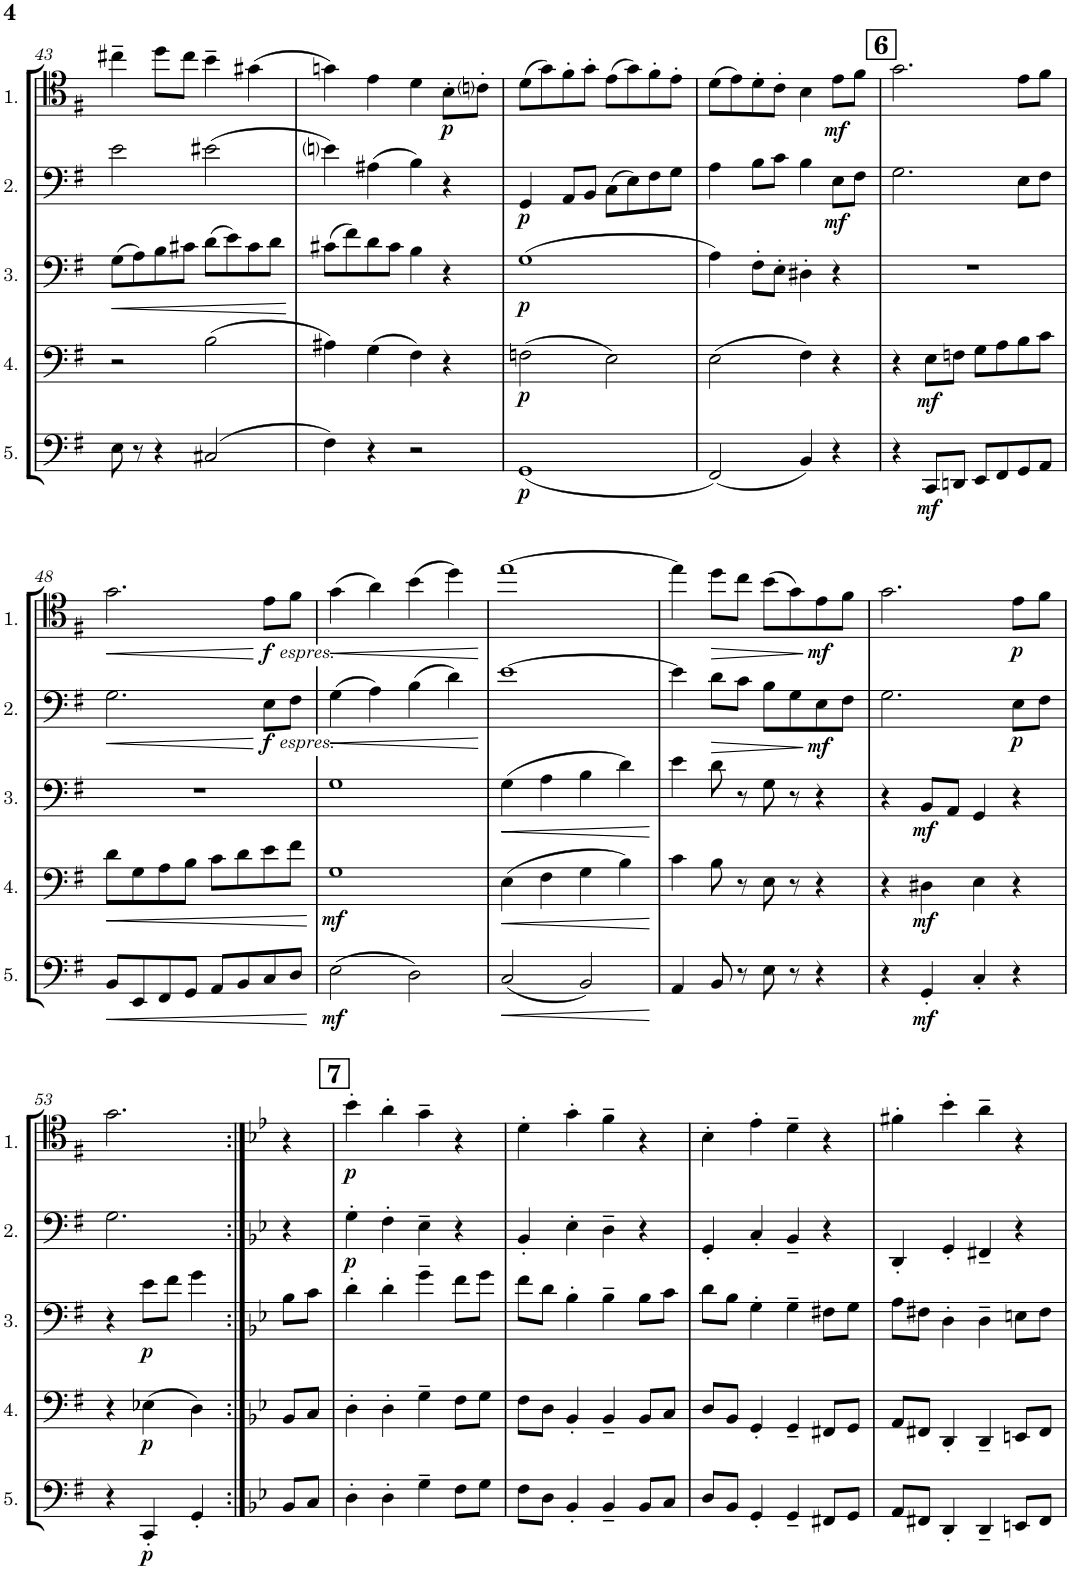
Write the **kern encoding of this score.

**kern	**dynam	**kern	**dynam	**kern	**dynam	**kern	**dynam	**kern	**dynam
*part5	*part5	*part4	*part4	*part3	*part3	*part2	*part2	*part1	*part1
*staff5	*staff5	*staff4	*staff4	*staff3	*staff3	*staff2	*staff2	*staff1	*staff1
*I"Cello 5	*	*I"Cello 4	*	*I"Cello 3	*	*I"Cello 2	*	*I"Cello 1	*
!!LO:PB:g=z
*clefF4	*	*clefF4	*	*clefF4	*	*clefF4	*	*clefC4	*
*k[f#]	*	*k[f#]	*	*k[f#]	*	*k[f#]	*	*k[f#]	*
*M2/2	*	*M2/2	*	*M2/2	*	*M2/2	*	*M2/2	*
*met(c|)	*	*met(c|)	*	*met(c|)	*	*met(c|)	*	*met(c|)	*
=43	=43	=43	=43	=43	=43	=43	=43	=43	=43
!	!	!	!	!	!LO:HP:b	!	!	!	!
8E\	.	2r	.	(8G\L	<	2e\	.	4cc#X~\	.
8r	.	.	.	8A\)	.	.	.	.	.
4r	.	.	.	8B\	.	.	.	8dd\L	.
.	.	.	.	8c#X\J	.	.	.	8cc#\J	.
(2C#X/	.	(2B\	.	(8d\L	.	(2e#X\	.	4b~\	.
.	.	.	.	8e\)	.	.	.	.	.
.	.	.	.	8c#\	.	.	.	(4g#X\	.
.	.	.	.	8d\J	.	.	.	.	.
.	.	.	.	.	[	.	.	.	.
=44	=44	=44	=44	=44	=44	=44	=44	=44	=44
4F#\)	.	4A#X\)	.	(8c#X\L	.	4eni\)	.	4gn\)	.
.	.	.	.	8f#\)	.	.	.	.	.
4r	.	(4G\	.	8d\	.	(4A#X\	.	4e\	.
.	.	.	.	8c#\J	.	.	.	.	.
2r	.	4F#\)	.	4B\	.	4B\)	.	4d\	.
!	!	!	!	!	!	!	!	!	!LO:DY:b
.	.	4r	.	4r	.	4r	.	8B'\L	p
.	.	.	.	.	.	.	.	8cni'\J	.
=45	=45	=45	=45	=45	=45	=45	=45	=45	=45
!	!LO:DY:b	!	!LO:DY:b	!	!LO:DY:b	!	!LO:DY:b	!	!
(1GG	p	(2Fn\	p	(>1G	p	4GG/	p	(8d\L	.
.	.	.	.	.	.	.	.	8g\)	.
.	.	.	.	.	.	8AA/L	.	8f#'\	.
.	.	.	.	.	.	8BB/J	.	8g'\J	.
.	.	2E\)	.	.	.	(8C\L	.	(8e\L	.
.	.	.	.	.	.	8E\)	.	8g\)	.
.	.	.	.	.	.	8F#\	.	8f#'\	.
.	.	.	.	.	.	8G\J	.	8e'\J	.
=46	=46	=46	=46	=46	=46	=46	=46	=46	=46
(2FF#/)	.	(2E\	.	4A\)	.	4A\	.	(8d\L	.
.	.	.	.	.	.	.	.	8e\)	.
.	.	.	.	8F#'\L	.	8B\L	.	8d'\	.
.	.	.	.	8E'\J	.	8c\J	.	8c'\J	.
4BB/)	.	4F#\)	.	4D#X'\	.	4B\	.	4B\	.
!	!	!	!	!	!	!	!LO:DY:b	!	!LO:DY:b
4r	.	4r	.	4r	.	8E\L	mf	8e\L	mf
.	.	.	.	.	.	8F#\J	.	8f#\J	.
!!LO:REH:place=s1:a:B:cj:fs=14:t=6
=47	=47	=47	=47	=47	=47	=47	=47	=47	=47
4r	.	4r	.	1r	.	2.G\	.	2.g\	.
!	!LO:DY:b	!	!LO:DY:b	!	!	!	!	!	!
8CC/L	mf	8E\L	mf	.	.	.	.	.	.
8DDn/J	.	8Fn\J	.	.	.	.	.	.	.
8EE/L	.	8G\L	.	.	.	.	.	.	.
8FF#/	.	8A\	.	.	.	.	.	.	.
8GG/	.	8B\	.	.	.	8E\L	.	8e\L	.
8AA/J	.	8c\J	.	.	.	8F#\J	.	8f#\J	.
!!LO:LB:g=z
=48	=48	=48	=48	=48	=48	=48	=48	=48	=48
!	!LO:HP:b	!	!LO:HP:b	!	!	!	!LO:HP:b	!	!LO:HP:b
8BB/L	<	8d\L	<	1r	.	2.G\	<	2.g\	<
8EE/	.	8G\	.	.	.	.	.	.	.
8FF#/	.	8A\	.	.	.	.	.	.	.
8GG/J	.	8B\J	.	.	.	.	.	.	.
8AA/L	.	8c\L	.	.	.	.	.	.	.
8BB/	.	8d\	.	.	.	.	.	.	.
!	!	!	!	!	!	!	!LO:DY:n=1:b	!	!
!	!	!	!	!	!	!	!LO:DY:n=2:b	!	!LO:DY:n=1:b
!	!	!	!	!	!	!	!	!	!LO:DY:n=2:b
8C/	.	8e\	.	.	.	8E\L	[ f other-dynamics	8e\L	[ f other-dynamics
8D/J	.	8f#\J	.	.	.	8F#\J	.	8f#\J	.
.	[	.	[	.	.	.	.	.	.
=49	=49	=49	=49	=49	=49	=49	=49	=49	=49
!	!LO:DY:b	!	!LO:DY:b	!	!	!	!LO:HP:b	!	!LO:HP:b
(2E\	mf	1G	mf	1G	.	(4G\	<	(4g\	<
.	.	.	.	.	.	4A\)	.	4a\)	.
2D\)	.	.	.	.	.	(4B\	.	(4b\	.
.	.	.	.	.	.	4d\)	.	4dd\)	.
.	.	.	.	.	.	.	[	.	[
=50	=50	=50	=50	=50	=50	=50	=50	=50	=50
!	!LO:HP:b	!	!LO:HP:b	!	!LO:HP:b	!	!	!	!
(2C/	<	(4E\	<	(4G\	<	[1e	.	[1ee	.
.	.	4F#\	.	4A\	.	.	.	.	.
2BB/)	.	4G\	.	4B\	.	.	.	.	.
.	.	4B\)	.	4d\)	.	.	.	.	.
.	[	.	[	.	[	.	.	.	.
=51	=51	=51	=51	=51	=51	=51	=51	=51	=51
4AA/	.	4c\	.	4e\	.	4e\]	.	4ee\]	.
!	!	!	!	!	!	!	!LO:HP:b	!	!LO:HP:b
8BB/	.	8B\	.	8d\	.	8d\L	>	8dd\L	>
8r	.	8r	.	8r	.	8c\J	.	8cc\J	.
8E\	.	8E\	.	8G\	.	8B\L	.	(8b\L	.
8r	.	8r	.	8r	.	8G\	.	8g\)	.
!	!	!	!	!	!	!	!LO:DY:n=1:b	!	!LO:DY:n=1:b
4r	.	4r	.	4r	.	8E\	] mf	8e\	] mf
.	.	.	.	.	.	8F#\J	.	8f#\J	.
=52	=52	=52	=52	=52	=52	=52	=52	=52	=52
4r	.	4r	.	4r	.	2.G\	.	2.g\	.
!	!LO:DY:b	!	!LO:DY:b	!	!LO:DY:b	!	!	!	!
4GG'/	mf	4D#X\	mf	8BB/L	mf	.	.	.	.
.	.	.	.	8AA/J	.	.	.	.	.
4C'/	.	4E\	.	4GG/	.	.	.	.	.
!	!	!	!	!	!	!	!LO:DY:b	!	!LO:DY:b
4r	.	4r	.	4r	.	8E\L	p	8e\L	p
.	.	.	.	.	.	8F#\J	.	8f#\J	.
!!LO:LB:g=z
=53	=53	=53	=53	=53	=53	=53	=53	=53	=53
4r	.	4r	.	4r	.	2.G\	.	2.g\	.
!	!LO:DY:b	!	!LO:DY:b	!	!LO:DY:b	!	!	!	!
4CC'/	p	(4E-X\	p	8e\L	p	.	.	.	.
.	.	.	.	8f#\J	.	.	.	.	.
4GG'/	.	4D\)	.	4g\	.	.	.	.	.
=53X4:|!	=53X4:|!	=53X4:|!	=53X4:|!	=53X4:|!	=53X4:|!	=53X4:|!	=53X4:|!	=53X4:|!	=53X4:|!
*k[b-e-]	*	*k[b-e-]	*	*k[b-e-]	*	*k[b-e-]	*	*k[b-e-]	*
8BB-/L	.	8BB-/L	.	8B-\L	.	4r	.	4r	.
8C/J	.	8C/J	.	8c\J	.	.	.	.	.
!!LO:REH:place=s1:a:B:cj:fs=14:t=7
=54	=54	=54	=54	=54	=54	=54	=54	=54	=54
!	!	!	!	!	!	!	!LO:DY:b	!	!LO:DY:b
4D'\	.	4D'\	.	4d'\	.	4G'\	p	4b-'\	p
4D'\	.	4D'\	.	4d'\	.	4F'\	.	4a'\	.
4G~\	.	4G~\	.	4g~\	.	4E-~\	.	4g~\	.
8F\L	.	8F\L	.	8f\L	.	4r	.	4r	.
8G\J	.	8G\J	.	8g\J	.	.	.	.	.
=55	=55	=55	=55	=55	=55	=55	=55	=55	=55
8F\L	.	8F\L	.	8f\L	.	4BB-'/	.	4d'\	.
8D\J	.	8D\J	.	8d\J	.	.	.	.	.
4BB-'/	.	4BB-'/	.	4B-'\	.	4E-'\	.	4g'\	.
4BB-~/	.	4BB-~/	.	4B-~\	.	4D~\	.	4f~\	.
8BB-/L	.	8BB-/L	.	8B-\L	.	4r	.	4r	.
8C/J	.	8C/J	.	8c\J	.	.	.	.	.
=56	=56	=56	=56	=56	=56	=56	=56	=56	=56
8D/L	.	8D/L	.	8d\L	.	4GG'/	.	4B-'\	.
8BB-/J	.	8BB-/J	.	8B-\J	.	.	.	.	.
4GG'/	.	4GG'/	.	4G'\	.	4C'/	.	4e-'\	.
4GG~/	.	4GG~/	.	4G~\	.	4BB-~/	.	4d~\	.
8FF#X/L	.	8FF#X/L	.	8F#X\L	.	4r	.	4r	.
8GG/J	.	8GG/J	.	8G\J	.	.	.	.	.
=57	=57	=57	=57	=57	=57	=57	=57	=57	=57
8AA/L	.	8AA/L	.	8A\L	.	4DD'/	.	4f#X'\	.
8FF#X/J	.	8FF#X/J	.	8F#X\J	.	.	.	.	.
4DD'/	.	4DD'/	.	4D'\	.	4GG'/	.	4b-'\	.
4DD~/	.	4DD~/	.	4D~\	.	4FF#X~/	.	4a~\	.
8EEn/L	.	8EEn/L	.	8En\L	.	4r	.	4r	.
8FF#/J	.	8FF#/J	.	8F#\J	.	.	.	.	.
=	=	=	=	=	=	=	=	=	=
*-	*-	*-	*-	*-	*-	*-	*-	*-	*-
